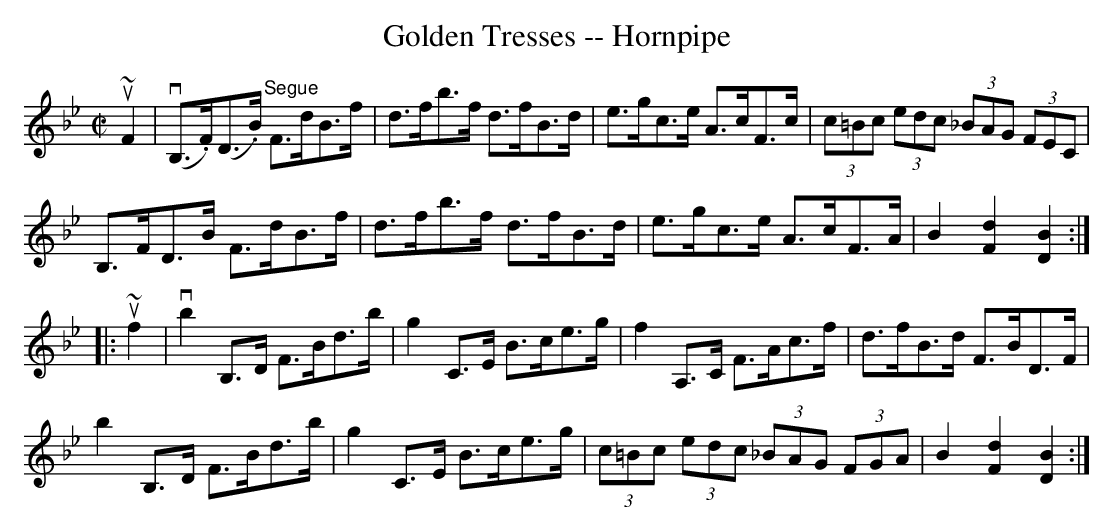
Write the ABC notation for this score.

X:1
T:Golden Tresses -- Hornpipe
M:C|
L:1/8
K:Bb
u~F2|(vB,>.F)k(D>.B) "Segue"F>dB>f|d>fb>f d>fB>d|\
e>gc>e A>cF>c|(3c=Bc (3edc (3_BAG (3FEC|
B,>FD>B F>dB>f|d>fb>f d>fB>d|\
e>gc>e A>cF>A|B2[d2F2][B2D2]:|
|:u~f2|vb2 B,>D F>Bd>b|g2C>E B>ce>g|\
f2A,>C F>Ac>f|d>fB>d F>BD>F|
b2 B,>D F>Bd>b|g2C>E B>ce>g|\
(3c=Bc (3edc (3_BAG (3FGA|B2[d2F2][B2D2]:|
